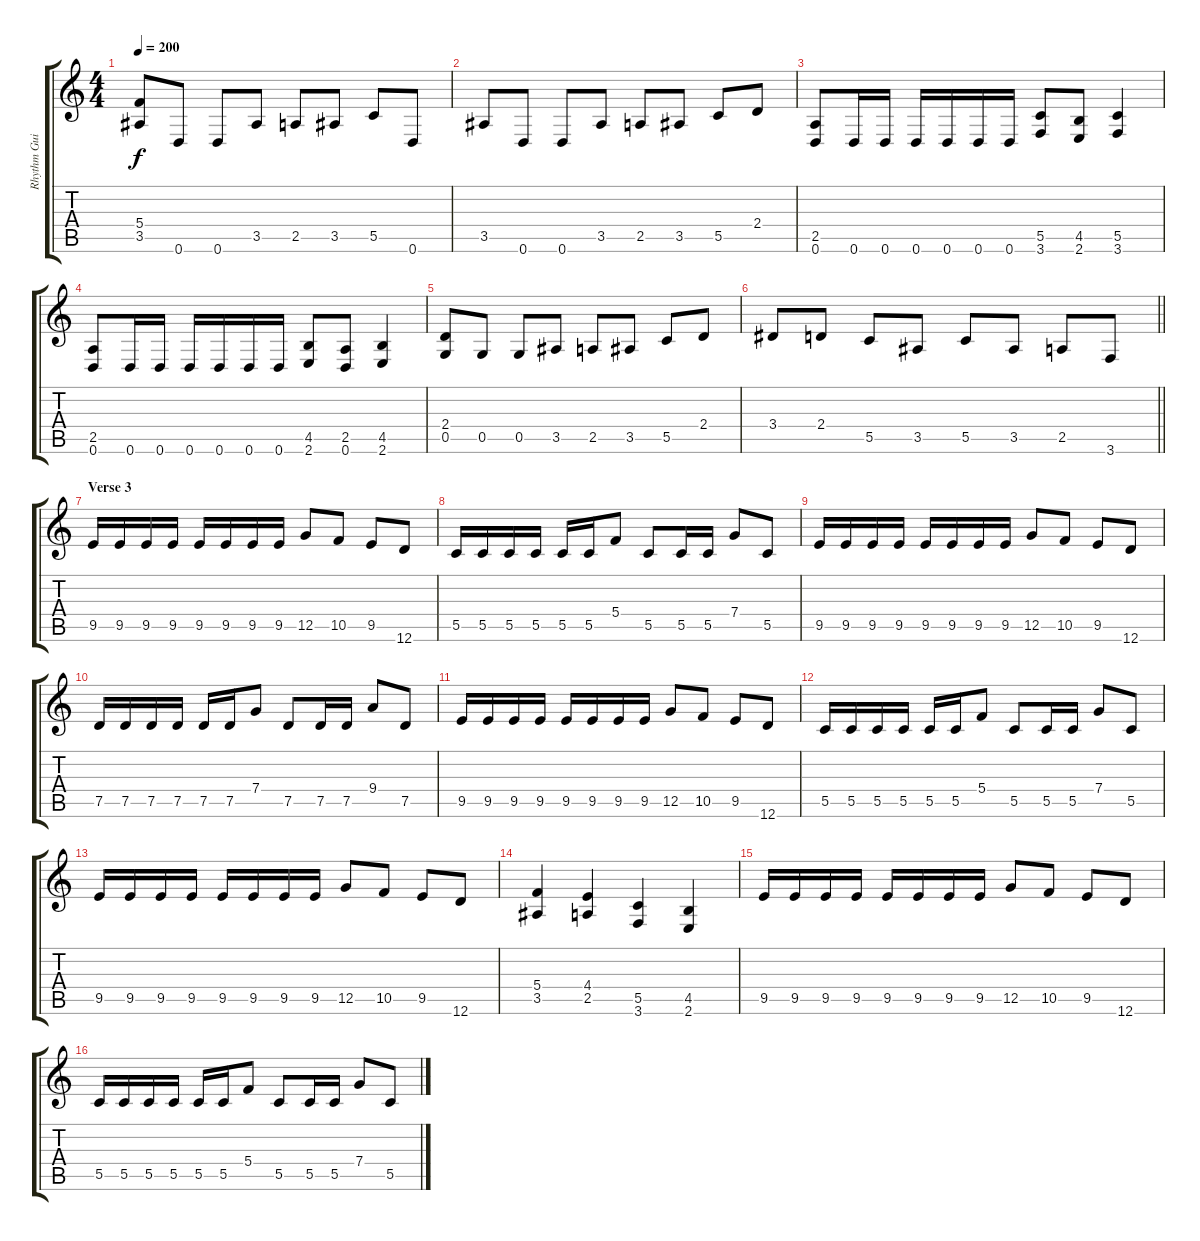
\track ("Rhythm Guitar (Mille)" "Rhythm Gui") {instrument distortionguitar}
\staff {score tabs}
\tuning (D4 A3 F3 C3 G2 D2) {hide}
\ts (4 4)
\tempo 200
\clef g2
\ks c
(5.4 3.5).8{dy f} 0.6.8 0.6.8 3.5.8 2.5.8 3.5.8 5.5.8 0.6.8 |
3.5.8 0.6.8 0.6.8 3.5.8 2.5.8 3.5.8 5.5.8 2.4.8 |
(2.5 0.6).8 0.6.16 0.6.16 0.6.16 0.6.16 0.6.16 0.6.16 (5.5 3.6).8 (4.5 2.6).8 (5.5 3.6).4 |
(2.5 0.6).8 0.6.16 0.6.16 0.6.16 0.6.16 0.6.16 0.6.16 (4.5 2.6).8 (2.5 0.6).8 (4.5 2.6).4 |
(2.4 0.5).8 0.5.8 0.5.8 3.5.8 2.5.8 3.5.8 5.5.8 2.4.8 |
\barLineRight lightlight
3.4.8 2.4.8 5.5.8 3.5.8 5.5.8 3.5.8 2.5.8 3.6.8 |
\section ("" "Verse 3")
9.5.16 9.5.16 9.5.16 9.5.16 9.5.16 9.5.16 9.5.16 9.5.16 12.5.8 10.5.8 9.5.8 12.6.8 |
5.5.16 5.5.16 5.5.16 5.5.16 5.5.16 5.5.16 5.4.8 5.5.8 5.5.16 5.5.16 7.4.8 5.5.8 |
9.5.16 9.5.16 9.5.16 9.5.16 9.5.16 9.5.16 9.5.16 9.5.16 12.5.8 10.5.8 9.5.8 12.6.8 |
7.5.16 7.5.16 7.5.16 7.5.16 7.5.16 7.5.16 7.4.8 7.5.8 7.5.16 7.5.16 9.4.8 7.5.8 |
9.5.16 9.5.16 9.5.16 9.5.16 9.5.16 9.5.16 9.5.16 9.5.16 12.5.8 10.5.8 9.5.8 12.6.8 |
5.5.16 5.5.16 5.5.16 5.5.16 5.5.16 5.5.16 5.4.8 5.5.8 5.5.16 5.5.16 7.4.8 5.5.8 |
9.5.16 9.5.16 9.5.16 9.5.16 9.5.16 9.5.16 9.5.16 9.5.16 12.5.8 10.5.8 9.5.8 12.6.8 |
(5.4 3.5).4 (4.4 2.5).4 (5.5 3.6).4 (4.5 2.6).4 |
9.5.16 9.5.16 9.5.16 9.5.16 9.5.16 9.5.16 9.5.16 9.5.16 12.5.8 10.5.8 9.5.8 12.6.8 |
5.5.16 5.5.16 5.5.16 5.5.16 5.5.16 5.5.16 5.4.8 5.5.8 5.5.16 5.5.16 7.4.8 5.5.8
